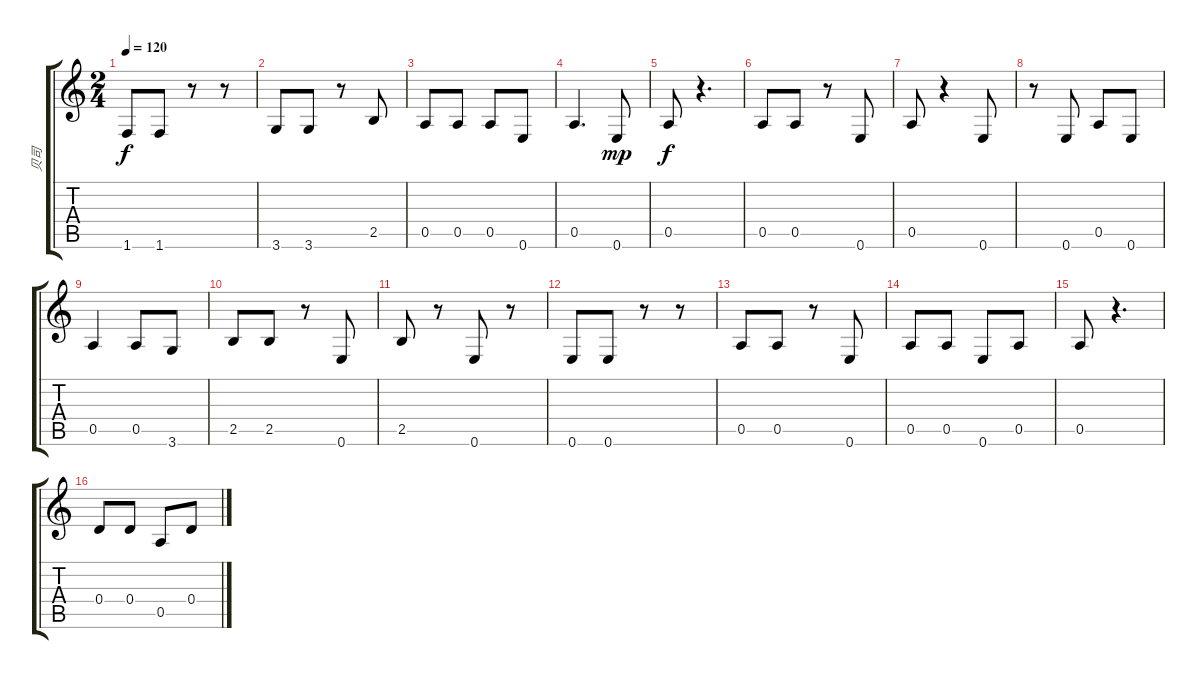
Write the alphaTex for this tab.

\track ("贝司" "贝司") {instrument acousticbass}
\staff {score tabs}
\tuning (E4 B3 G3 D3 A2 E2) {hide}
\ts (2 4)
\tempo 120
\clef g2
\ks c
1.6.8{dy f} 1.6.8 r.8 r.8 |
3.6.8 3.6.8 r.8 2.5.8 |
0.5.8 0.5.8 0.5.8 0.6.8 |
0.5.4{d} 0.6.8{dy mp} |
0.5.8{dy f} r.4{d} |
0.5.8 0.5.8 r.8 0.6.8 |
0.5.8 r.4 0.6.8 |
r.8 0.6.8 0.5.8 0.6.8 |
0.5.4 0.5.8 3.6.8 |
2.5.8 2.5.8 r.8 0.6.8 |
2.5.8 r.8 0.6.8 r.8 |
0.6.8 0.6.8 r.8 r.8 |
0.5.8 0.5.8 r.8 0.6.8 |
0.5.8 0.5.8 0.6.8 0.5.8 |
0.5.8 r.4{d} |
0.4.8 0.4.8 0.5.8 0.4.8
